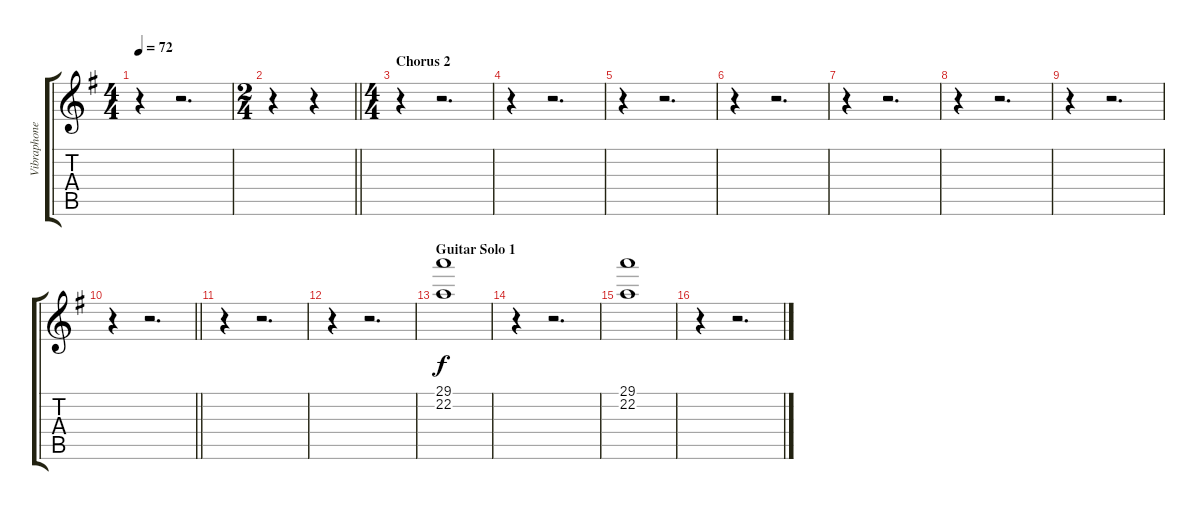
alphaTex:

\track ("Vibraphone" "Vibraphone") {instrument vibraphone}
\staff {score tabs}
\tuning (E4 B3 G3 D3 A2 E2) {hide}
\ts (4 4)
\tempo 72
\clef g2
\ks eminor
r.4{dy f} r.2{d} |
\ts (2 4)
\barLineRight lightlight
r.4 r.4 |
\ts (4 4)
\section ("" "Chorus 2")
r.4 r.2{d} |
r.4 r.2{d} |
r.4 r.2{d} |
r.4 r.2{d} |
r.4 r.2{d} |
r.4 r.2{d} |
r.4 r.2{d} |
\barLineRight lightlight
r.4 r.2{d} |
r.4 r.2{d} |
r.4 r.2{d} |
\section ("" "Guitar Solo 1")
(29.1 22.2).1 |
r.4 r.2{d} |
(29.1 22.2).1 |
r.4 r.2{d}
